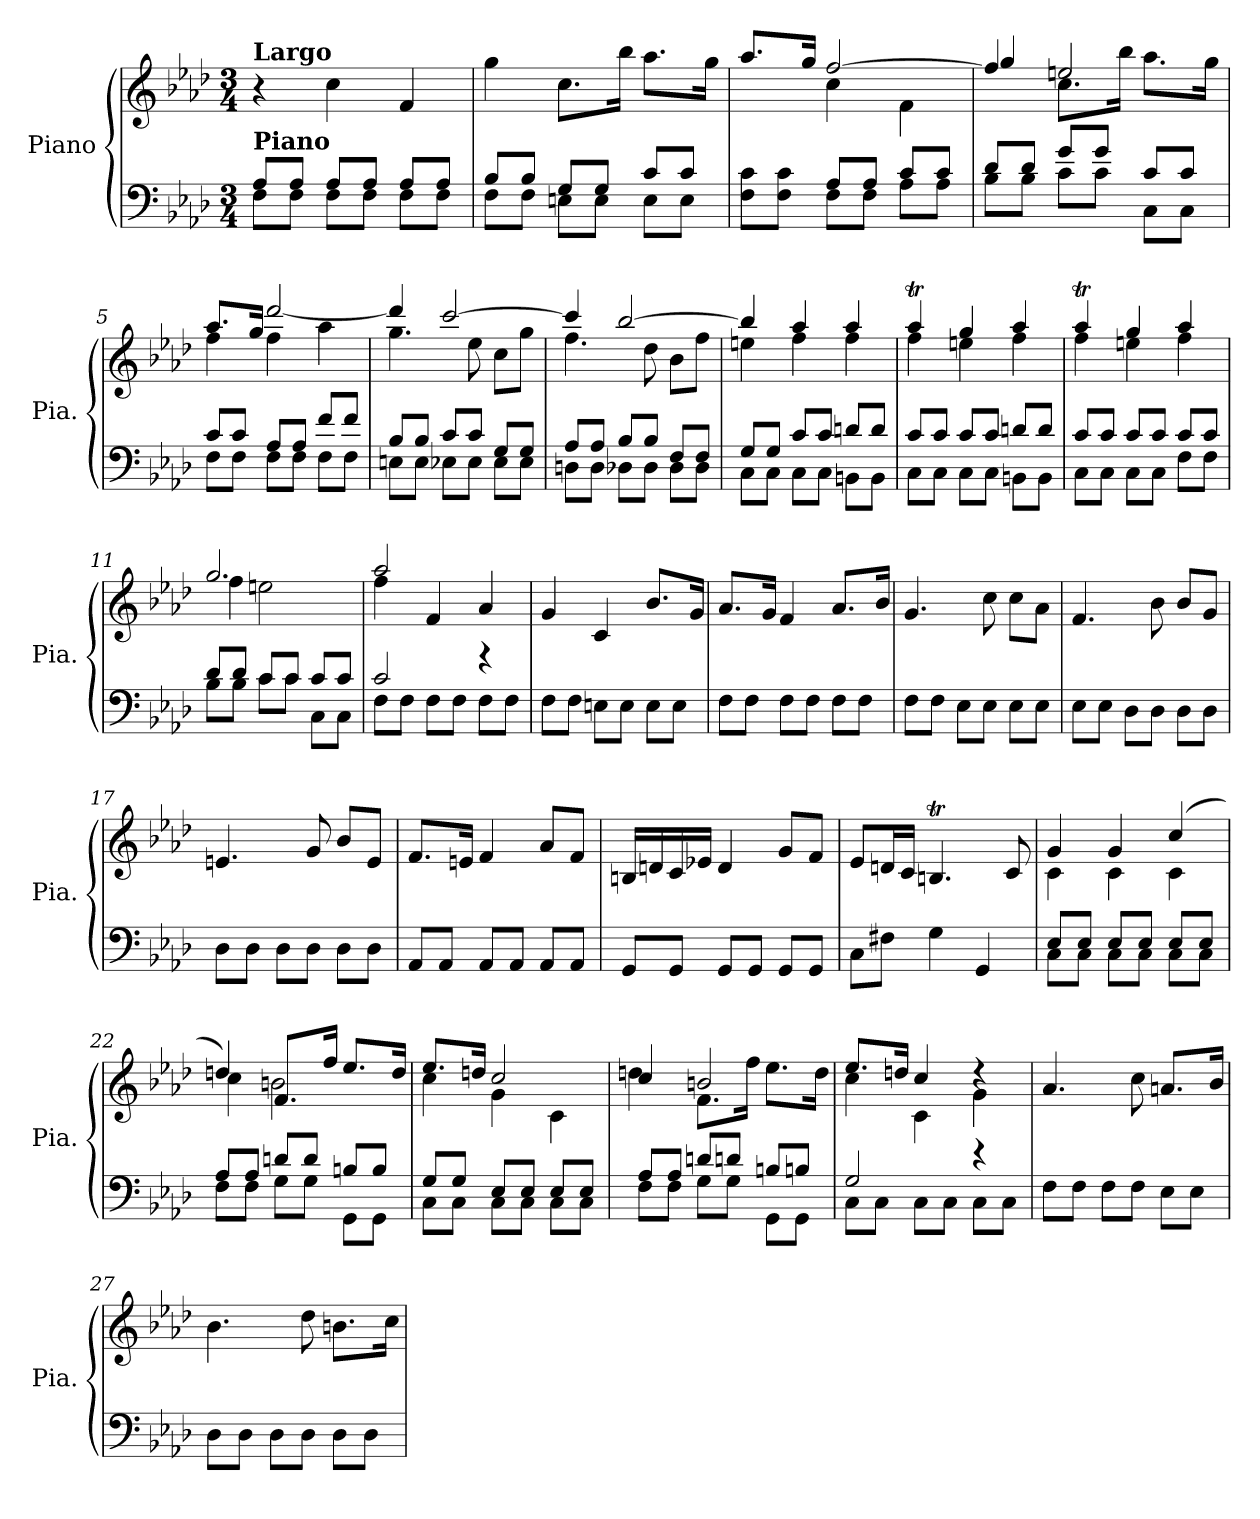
**kern	**kern
*part1	*part1
*staff2	*staff1
*I"Piano	*
*I'Pia.	*
*clefF4	*clefG2
*k[b-e-a-d-]	*k[b-e-a-d-]
*M3/4	*M3/4
*MM50	*MM50
=1	=1
*^	*
!	!	!LO:TX:a:B:t=Largo
!LO:TX:a:B:t=Piano	!	!
8A-/L	8F\L	4r
8A-/J	8F\J	.
8A-/L	8F\L	4cc\
8A-/J	8F\J	.
8A-/L	8F\L	4f/
8A-/J	8F\J	.
=2	=2	=2
8B-/L	8F\L	4gg\
8B-/J	8F\J	.
8G/L	8En\L	8.cc\L
8G/J	8E\J	.
.	.	16bb-\Jk
8c/L	8E\L	8.aa-\L
8c/J	8E\J	.
.	.	16gg\Jk
=3	=3	=3
*	*^	*^
8F\ 8c\L	4ryy	4ryy	8.aa-/L	4ryy
8F\ 8c\J	.	.	.	.
.	.	.	16gg/Jk	.
2ryy	8A-/L	8F\L	[2ff/	4cc\
.	8A-/J	8F\J	.	.
.	8c/L	8A-\L	.	4f\
.	8c/J	8A-\J	.	.
*	*v	*v	*	*
=4	=4	=4	=4
8B-\L	8d-/L	4ff/]	4gg/
8B-\J	8d-/J	.	.
8c\L	8g/L	2een/	8.cc\L
8c\J	8g/J	.	.
.	.	.	16bb-\Jk
8C\L	8c/L	.	8.aa-\L
8C\J	8c/J	.	.
.	.	.	16gg\Jk
!!LO:LB:g=z	!!
=5	=5	=5	=5
8F\L	8c/L	4ff\	8.aa-/L
8F\J	8c/J	.	.
.	.	.	16gg/Jk
8F\L	8A-/L	4ff\	[2ddd-/
8F\J	8A-/J	.	.
8F\L	8f/L	4aa-\	.
8F\J	8f/J	.	.
=6	=6	=6	=6
8B-/L	8En\L	4ddd-/]	4.gg\
8B-/J	8E\J	.	.
8c/L	8E-X\L	[2ccc/	.
8c/J	8E-\J	.	8ee-\
8G/L	8E-\L	.	8cc\L
8G/J	8E-\J	.	8gg\J
=7	=7	=7	=7
8A-/L	8Dn\L	4ccc/]	4.ff\
8A-/J	8D\J	.	.
8B-/L	8D-X\L	[2bb-/	.
8B-/J	8D-\J	.	8dd-\
8F/L	8D-\L	.	8b-\L
8F/J	8D-\J	.	8ff\J
=8	=8	=8	=8
8G/L	8C\L	4bb-/]	4een\
8G/J	8C\J	.	.
8c/L	8C\L	4aa-/	4ff\
8c/J	8C\J	.	.
8dn/L	8BBn\L	4aa-/	4ff\
8d/J	8BB\J	.	.
=9	=9	=9	=9
8c/L	8C\L	4aa-T/	4ff\
8c/J	8C\J	.	.
8c/L	8C\L	4gg/	4een\
8c/J	8C\J	.	.
8dn/L	8BBn\L	4aa-/	4ff\
8d/J	8BB\J	.	.
!!LO:LB:g=z	!!
=10	=10	=10	=10
8c/L	8C\L	4aa-T/	4ff\
8c/J	8C\J	.	.
8c/L	8C\L	4gg/	4een\
8c/J	8C\J	.	.
8c/L	8F\L	4aa-/	4ff\
8c/J	8F\J	.	.
=11	=11	=11	=11
8B-\L	8d-/L	2.gg/	4ff\
8B-\J	8d-/J	.	.
8c\L	8c/L	.	2een\
8c\J	8c/J	.	.
8C\L	8c/L	.	.
8C\J	8c/J	.	.
=12	=12	=12	=12
8F\L	2c/	4ff\	2aa-/
8F\J	.	.	.
8F\L	.	4f/	.
8F\J	.	.	.
8F\L	4rg	4a-/	4ryy
8F\J	.	.	.
*v	*v	*	*
*	*v	*v
=13	=13
8F\L	4g/
8F\J	.
8En\L	4c/
8E\J	.
8E\L	8.b-/L
8E\J	.
.	16g/Jk
=14	=14
8F\L	8.a-/L
8F\J	.
.	16g/Jk
8F\L	4f/
8F\J	.
8F\L	8.a-/L
8F\J	.
.	16b-/Jk
!!LO:LB:g=z
=15	=15
8F\L	4.g/
8F\J	.
8E-\L	.
8E-\J	8cc\
8E-\L	8cc\L
8E-\J	8a-\J
=16	=16
8E-\L	4.f/
8E-\J	.
8D-\L	.
8D-\J	8b-\
8D-\L	8b-/L
8D-\J	8g/J
=17	=17
8D-\L	4.en/
8D-\J	.
8D-\L	.
8D-\J	8g/
8D-\L	8b-/L
8D-\J	8e/J
=18	=18
8AA-/L	8.f/L
8AA-/J	.
.	16en/Jk
8AA-/L	4f/
8AA-/J	.
8AA-/L	8a-/L
8AA-/J	8f/J
!!LO:PB:g=z
=19	=19
8GG/L	16Bn/LL
.	16dn/
8GG/J	16c/
.	16e-X/JJ
8GG/L	4d/
8GG/J	.
8GG/L	8g/L
8GG/J	8f/J
=20	=20
8C\L	8e-/L
8F#X\J	16dn/L
.	16c/JJ
4G\	4.Bnt/
4GG/	.
.	8c/
=21	=21
*^	*^
8E-/L	8C\L	4g/	4c\
8E-/J	8C\J	.	.
8E-/L	8C\L	4g/	4c\
8E-/J	8C\J	.	.
8E-/L	8C\L	(>4cc/	4c\
8E-/J	8C\J	.	.
=22	=22	=22	=22
8F\L	8A-/L	4ddn/)	4cc\
8F\J	8A-/J	.	.
8G\L	8dn/L	8.f/L	2bn\
8G\J	8d/J	.	.
.	.	16ff/Jk	.
8GG\L	8Bn/L	8.ee-/L	.
8GG\J	8B/J	.	.
.	.	16dd/Jk	.
!!LO:LB:g=z	!!
=23	=23	=23	=23
8G/L	8C\L	8.ee-/L	4cc\
8G/J	8C\J	.	.
.	.	16ddn/Jk	.
8E-/L	8C\L	2cc/	4g\
8E-/J	8C\J	.	.
8E-/L	8C\L	.	4c\
8E-/J	8C\J	.	.
=24	=24	=24	=24
8F\L	8A-/L	4cc/	4ddn\
8F\J	8A-/J	.	.
8G\L	8dn/L	2bn/	8.f\L
8G\J	8dn/J	.	.
.	.	.	16ff\Jk
8GG\L	8Bn/L	.	8.ee-\L
8GG\J	8Bn/J	.	.
.	.	.	16dd\Jk
=25	=25	=25	=25
2G/	8C\L	8.ee-/L	4cc\
.	8C\J	.	.
.	.	16ddn/Jk	.
.	8C\L	4cc/	4c\
.	8C\J	.	.
4re	8C\L	4rdd	4g\
.	8C\J	.	.
*v	*v	*	*
*	*v	*v
=26	=26
8F\L	4.a-/
8F\J	.
8F\L	.
8F\J	8cc\
8E-\L	8.an/L
8E-\J	.
.	16b-/Jk
=27	=27
8D-\L	4.b-\
8D-\J	.
8D-\L	.
8D-\J	8dd-\
8D-\L	8.bn\L
8D-\J	.
.	16cc\Jk
=	=
*-	*-
